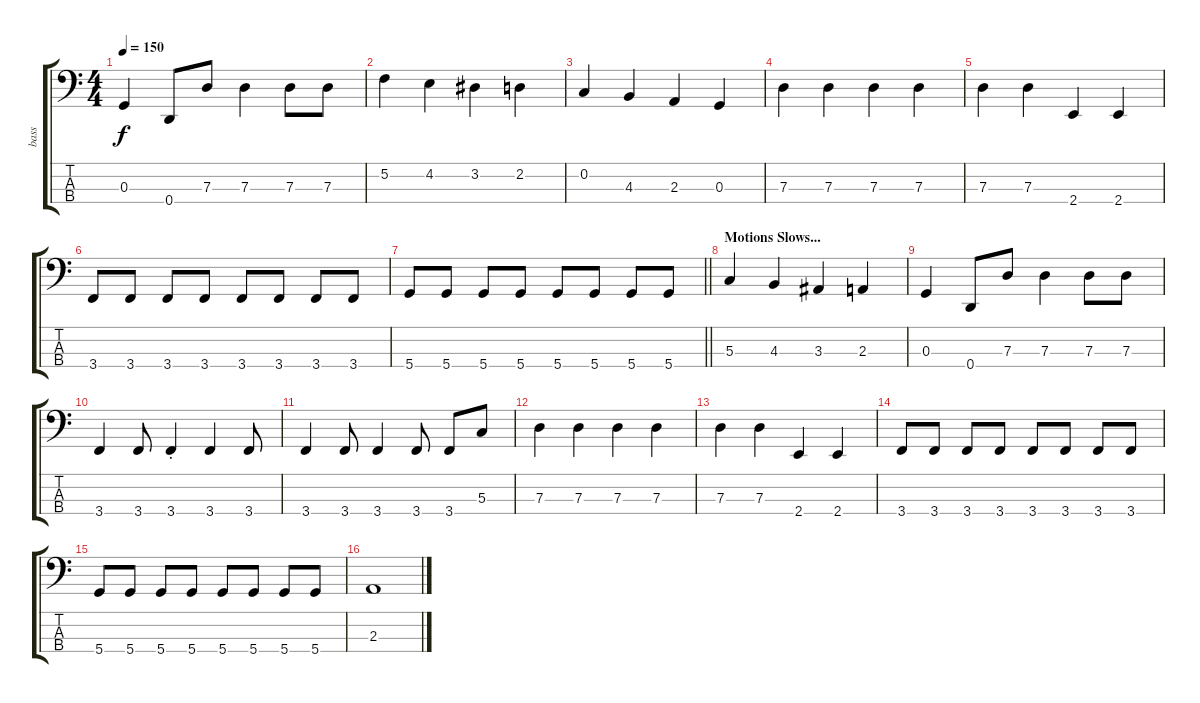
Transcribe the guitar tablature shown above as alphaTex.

\track ("bass" "bass") {instrument electricbassfinger}
\staff {score tabs}
\tuning (F2 C2 G1 D1) {hide}
\ts (4 4)
\tempo 150
\clef f4
\ks c
0.3.4{dy f} 0.4.8 7.3.8 7.3.4 7.3.8 7.3.8 |
5.2.4 4.2.4 3.2.4 2.2.4 |
0.2.4 4.3.4 2.3.4 0.3.4 |
7.3.4 7.3.4 7.3.4 7.3.4 |
7.3.4 7.3.4 2.4.4 2.4.4 |
3.4.8 3.4.8 3.4.8 3.4.8 3.4.8 3.4.8 3.4.8 3.4.8 |
\barLineRight lightlight
5.4.8 5.4.8 5.4.8 5.4.8 5.4.8 5.4.8 5.4.8 5.4.8 |
\section ("" "Motions Slows...")
5.3.4 4.3.4 3.3.4 2.3.4 |
0.3.4 0.4.8 7.3.8 7.3.4 7.3.8 7.3.8 |
3.4.4 3.4.8 3.4{st}.4 3.4.4 3.4.8 |
3.4.4 3.4.8 3.4.4 3.4.8 3.4.8 5.3.8 |
7.3.4 7.3.4 7.3.4 7.3.4 |
7.3.4 7.3.4 2.4.4 2.4.4 |
3.4.8 3.4.8 3.4.8 3.4.8 3.4.8 3.4.8 3.4.8 3.4.8 |
5.4.8 5.4.8 5.4.8 5.4.8 5.4.8 5.4.8 5.4.8 5.4.8 |
2.3.1{volume 0}
